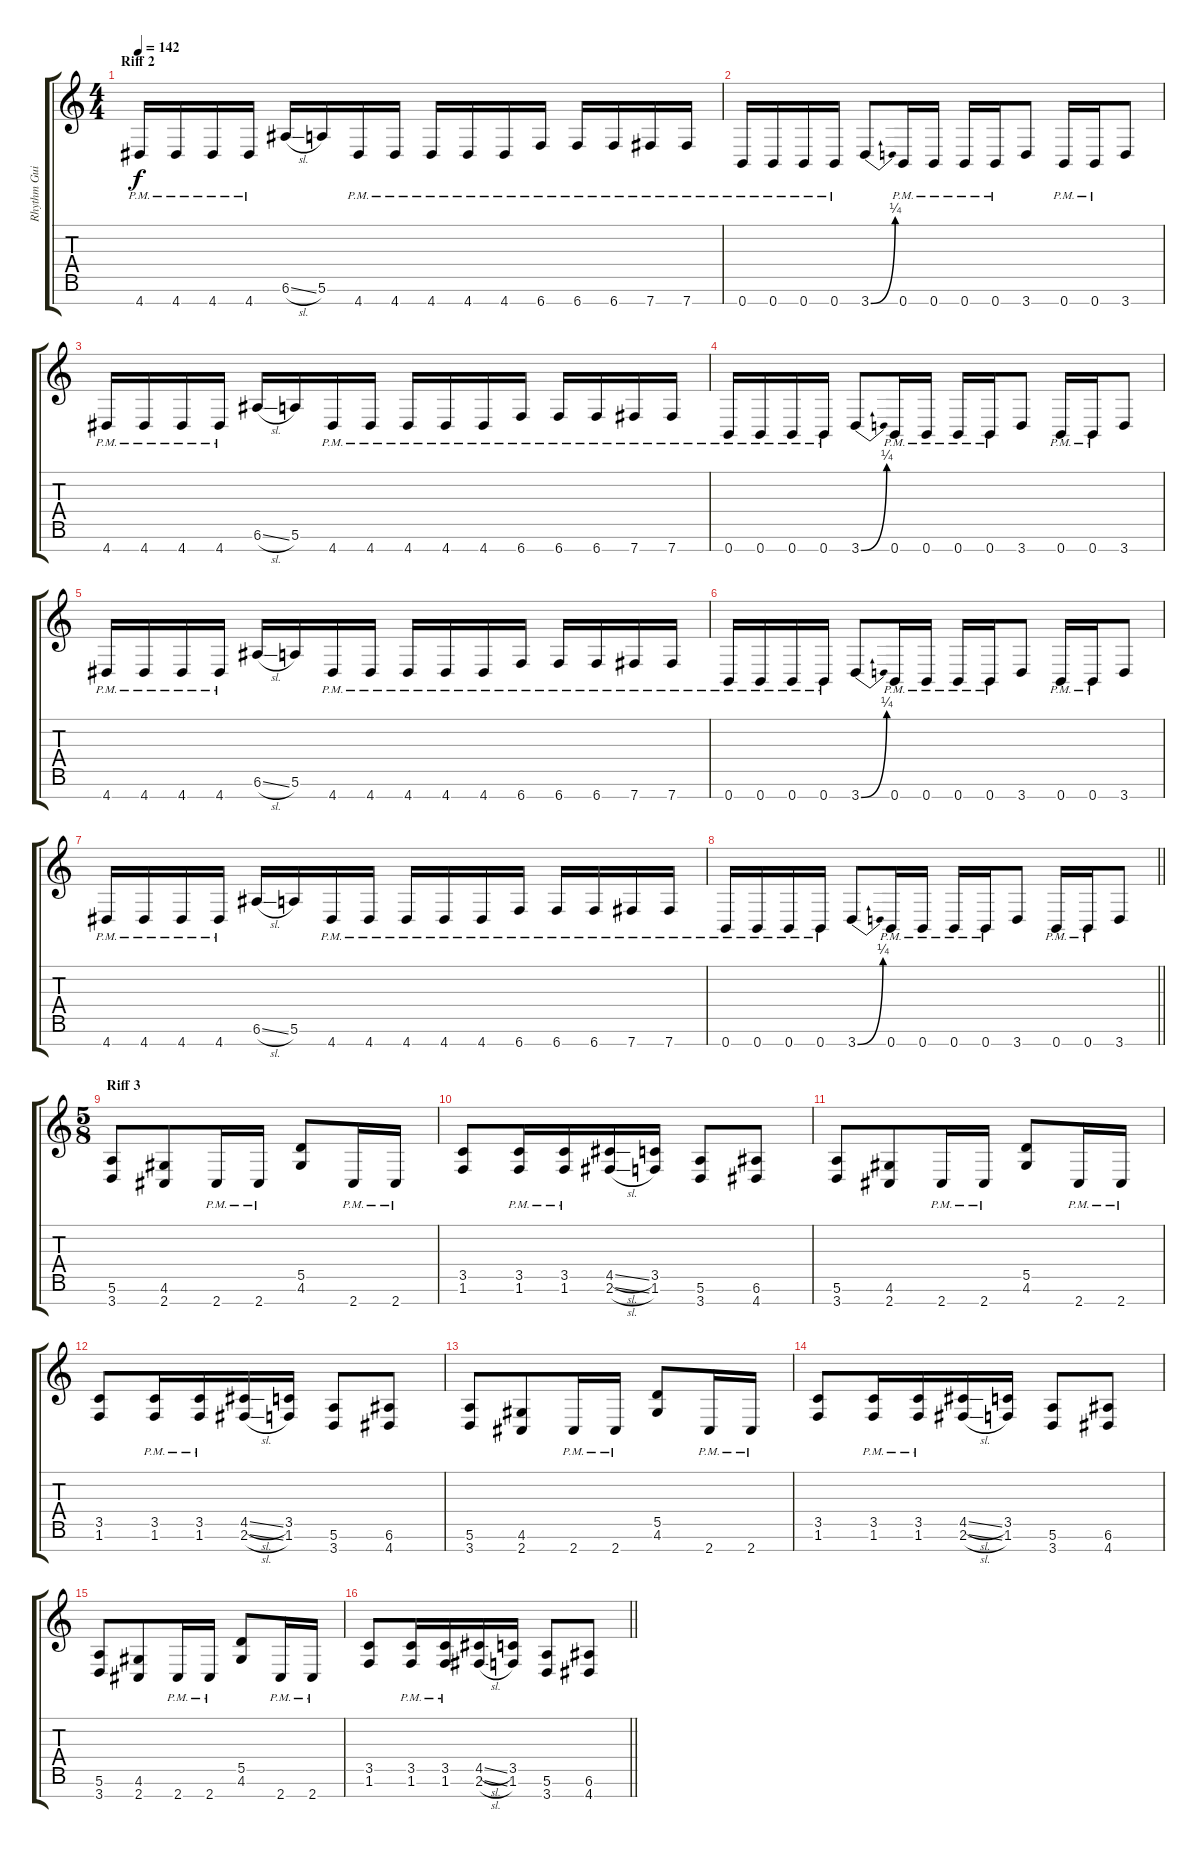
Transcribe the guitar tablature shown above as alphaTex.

\track ("Rhythm Guitar 2" "Rhythm Gui") {instrument overdrivenguitar}
\staff {score tabs}
\tuning (E4 B3 G3 D3 A2 E2 B1) {hide}
\ts (4 4)
\section ("" "Riff 2")
\tempo 142
\clef g2
\ks c
4.7{pm}.16{dy f} 4.7{pm}.16 4.7{pm}.16 4.7{pm}.16 6.6{sl}.16 5.6.16 4.7{pm}.16 4.7{pm}.16 4.7{pm}.16 4.7{pm}.16 4.7{pm}.16 6.7{pm}.16 6.7{pm}.16 6.7{pm}.16 7.7{pm}.16 7.7{pm}.16 |
0.7{pm}.16 0.7{pm}.16 0.7{pm}.16 0.7{pm}.16 3.7{be (bend 0 0 60 1)}.8 0.7{pm}.16 0.7{pm}.16 0.7{pm}.16 0.7{pm}.16 3.7.8 0.7{pm}.16 0.7{pm}.16 3.7.8 |
4.7{pm}.16 4.7{pm}.16 4.7{pm}.16 4.7{pm}.16 6.6{sl}.16 5.6.16 4.7{pm}.16 4.7{pm}.16 4.7{pm}.16 4.7{pm}.16 4.7{pm}.16 6.7{pm}.16 6.7{pm}.16 6.7{pm}.16 7.7{pm}.16 7.7{pm}.16 |
0.7{pm}.16 0.7{pm}.16 0.7{pm}.16 0.7{pm}.16 3.7{be (bend 0 0 60 1)}.8 0.7{pm}.16 0.7{pm}.16 0.7{pm}.16 0.7{pm}.16 3.7.8 0.7{pm}.16 0.7{pm}.16 3.7.8 |
4.7{pm}.16 4.7{pm}.16 4.7{pm}.16 4.7{pm}.16 6.6{sl}.16 5.6.16 4.7{pm}.16 4.7{pm}.16 4.7{pm}.16 4.7{pm}.16 4.7{pm}.16 6.7{pm}.16 6.7{pm}.16 6.7{pm}.16 7.7{pm}.16 7.7{pm}.16 |
0.7{pm}.16 0.7{pm}.16 0.7{pm}.16 0.7{pm}.16 3.7{be (bend 0 0 60 1)}.8 0.7{pm}.16 0.7{pm}.16 0.7{pm}.16 0.7{pm}.16 3.7.8 0.7{pm}.16 0.7{pm}.16 3.7.8 |
4.7{pm}.16 4.7{pm}.16 4.7{pm}.16 4.7{pm}.16 6.6{sl}.16 5.6.16 4.7{pm}.16 4.7{pm}.16 4.7{pm}.16 4.7{pm}.16 4.7{pm}.16 6.7{pm}.16 6.7{pm}.16 6.7{pm}.16 7.7{pm}.16 7.7{pm}.16 |
\barLineRight lightlight
0.7{pm}.16 0.7{pm}.16 0.7{pm}.16 0.7{pm}.16 3.7{be (bend 0 0 60 1)}.8 0.7{pm}.16 0.7{pm}.16 0.7{pm}.16 0.7{pm}.16 3.7.8 0.7{pm}.16 0.7{pm}.16 3.7.8 |
\ts (5 8)
\section ("" "Riff 3")
(5.6 3.7).8 (4.6 2.7).8 2.7{pm}.16 2.7{pm}.16 (5.5 4.6).8 2.7{pm}.16 2.7{pm}.16 |
(3.5 1.6).8 (3.5{pm} 1.6{pm}).16 (3.5{pm} 1.6{pm}).16 (4.5{sl} 2.6{sl}).16 (3.5 1.6).16 (5.6 3.7).8 (6.6 4.7).8 |
(5.6 3.7).8 (4.6 2.7).8 2.7{pm}.16 2.7{pm}.16 (5.5 4.6).8 2.7{pm}.16 2.7{pm}.16 |
(3.5 1.6).8 (3.5{pm} 1.6{pm}).16 (3.5{pm} 1.6{pm}).16 (4.5{sl} 2.6{sl}).16 (3.5 1.6).16 (5.6 3.7).8 (6.6 4.7).8 |
(5.6 3.7).8 (4.6 2.7).8 2.7{pm}.16 2.7{pm}.16 (5.5 4.6).8 2.7{pm}.16 2.7{pm}.16 |
(3.5 1.6).8 (3.5{pm} 1.6{pm}).16 (3.5{pm} 1.6{pm}).16 (4.5{sl} 2.6{sl}).16 (3.5 1.6).16 (5.6 3.7).8 (6.6 4.7).8 |
(5.6 3.7).8 (4.6 2.7).8 2.7{pm}.16 2.7{pm}.16 (5.5 4.6).8 2.7{pm}.16 2.7{pm}.16 |
\barLineRight lightlight
(3.5 1.6).8 (3.5{pm} 1.6{pm}).16 (3.5{pm} 1.6{pm}).16 (4.5{sl} 2.6{sl}).16 (3.5 1.6).16 (5.6 3.7).8 (6.6 4.7).8
